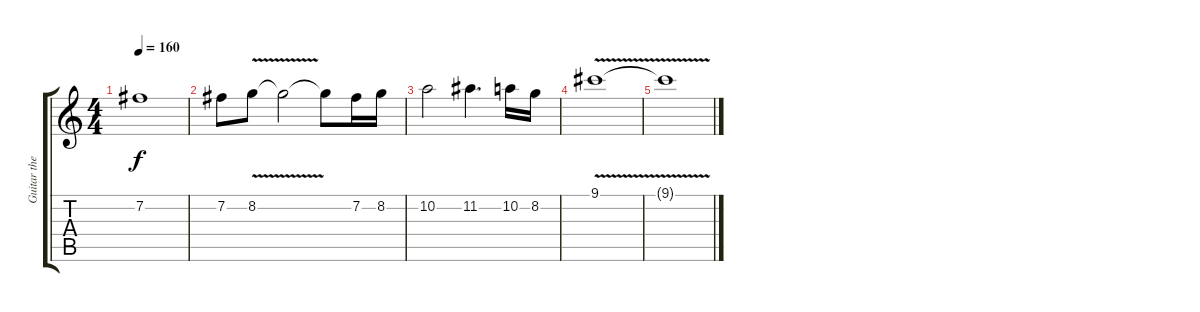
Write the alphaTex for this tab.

\track ("Guitar theme" "Guitar the") {instrument distortionguitar}
\staff {score tabs}
\tuning (E4 B3 G3 D3 A2 E2) {hide}
\ts (4 4)
\tempo 160
\clef g2
\ks c
7.2{t}.1{dy f} |
7.2.8 8.2{v}.8 8.2{t}.2 8.2{t}.8 7.2.16 8.2.16 |
10.2.2 11.2.4{d} 10.2.16 8.2.16 |
9.1{v}.1 |
9.1{t}.1
